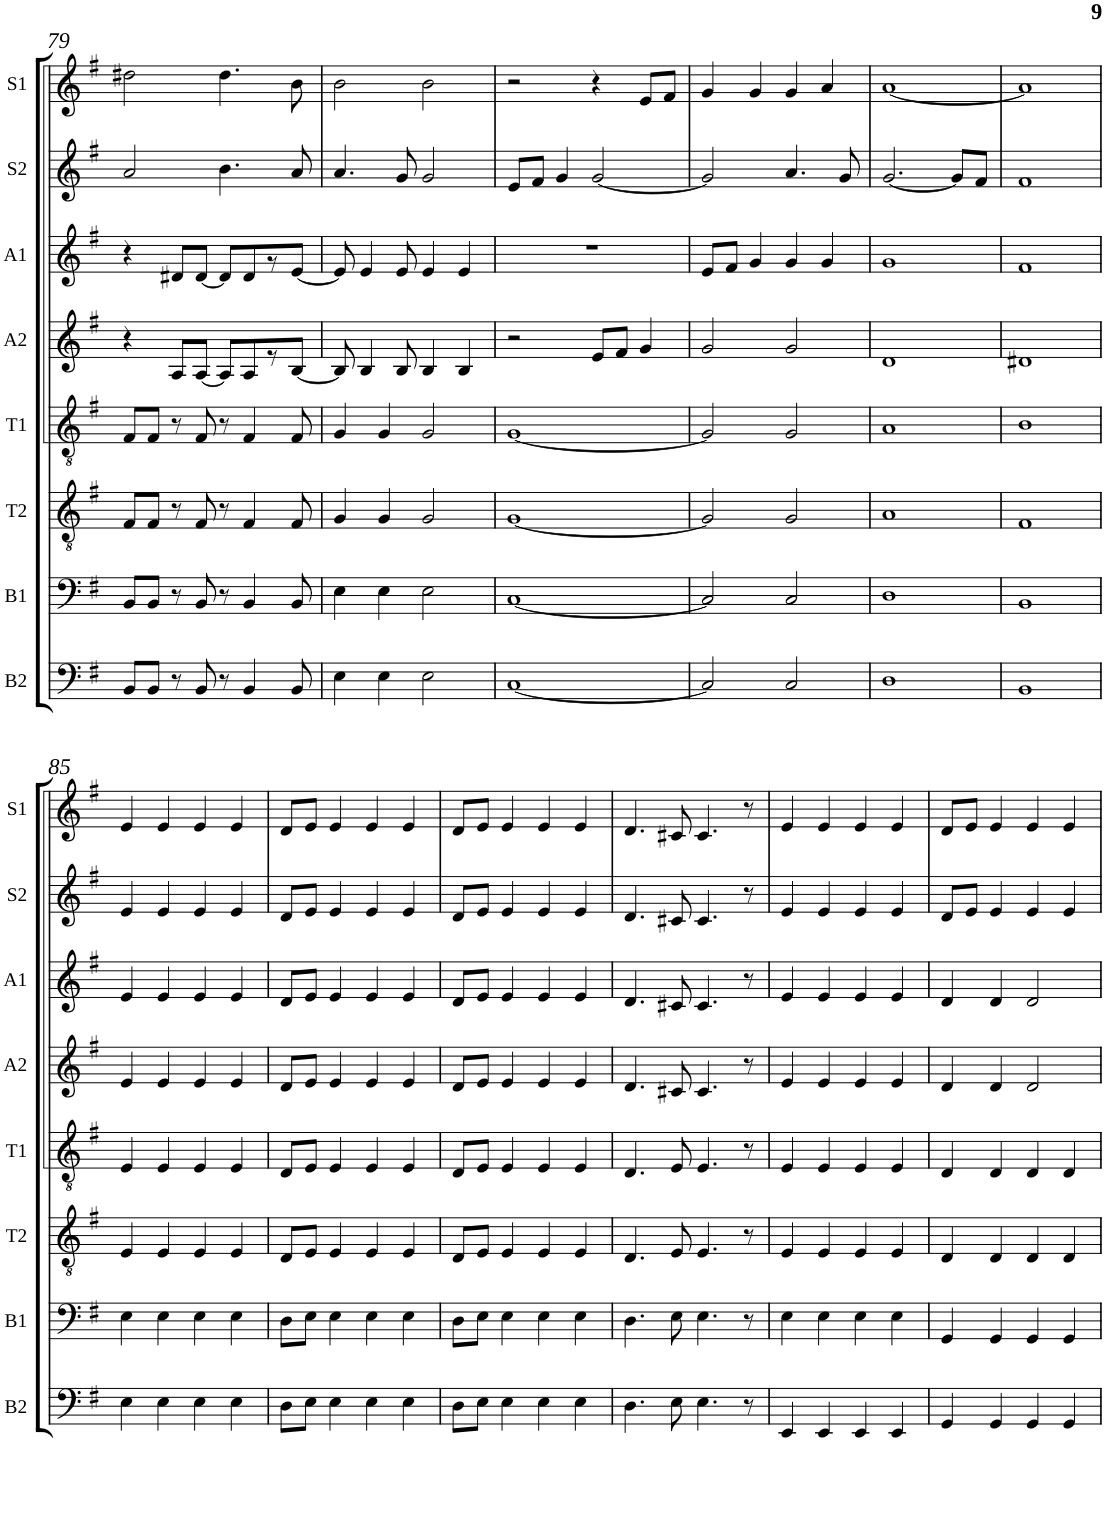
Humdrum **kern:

**kern	**kern	**kern	**kern	**kern	**kern	**kern	**kern
*part8	*part7	*part6	*part5	*part4	*part3	*part2	*part1
*staff8	*staff7	*staff6	*staff5	*staff4	*staff3	*staff2	*staff1
*I"Bass 2	*I"Bass 1	*I"Tenor 2	*I"Tenor 1	*I"Alto 2	*I"Alto 1	*I"Soprano 2	*I"Soprano 1
*I'B2	*I'B1	*I'T2	*I'T1	*I'A2	*I'A1	*I'S2	*I'S1
!!LO:PB:g=z
*clefF4	*clefF4	*clefGv2	*clefGv2	*clefG2	*clefG2	*clefG2	*clefG2
*k[f#]	*k[f#]	*k[f#]	*k[f#]	*k[f#]	*k[f#]	*k[f#]	*k[f#]
*G:	*G:	*G:	*G:	*G:	*G:	*G:	*G:
*M4/4	*M4/4	*M4/4	*M4/4	*M4/4	*M4/4	*M4/4	*M4/4
=79	=79	=79	=79	=79	=79	=79	=79
8BB/L	8BB/L	8F#/L	8F#/L	4r	4r	2a/	2dd#X\
8BB/J	8BB/J	8F#/J	8F#/J	.	.	.	.
8r	8r	8r	8r	8A/L	8d#X/L	.	.
8BB/	8BB/	8F#/	8F#/	[8A/J	[8d#/J	.	.
8r	8r	8r	8r	8A/L]	8d#/L]	4.b\	4.dd#\
4BB/	4BB/	4F#/	4F#/	8A/	8d#/	.	.
.	.	.	.	8r	8r	.	.
8BB/	8BB/	8F#/	8F#/	[8B/J	[8e/J	8a/	8b\
=80	=80	=80	=80	=80	=80	=80	=80
4E\	4E\	4G/	4G/	8B/]	8e/]	4.a/	2b\
.	.	.	.	4B/	4e/	.	.
4E\	4E\	4G/	4G/	.	.	.	.
.	.	.	.	8B/	8e/	8g/	.
2E\	2E\	2G/	2G/	4B/	4e/	2g/	2b\
.	.	.	.	4B/	4e/	.	.
=81	=81	=81	=81	=81	=81	=81	=81
[1C	[1C	[1G	[1G	2r	1r	8e/L	2r
.	.	.	.	.	.	8f#/J	.
.	.	.	.	.	.	4g/	.
.	.	.	.	8e/L	.	[2g/	4r
.	.	.	.	8f#/J	.	.	.
.	.	.	.	4g/	.	.	8e/L
.	.	.	.	.	.	.	8f#/J
=82	=82	=82	=82	=82	=82	=82	=82
2C/]	2C/]	2G/]	2G/]	2g/	8e/L	2g/]	4g/
.	.	.	.	.	8f#/J	.	.
.	.	.	.	.	4g/	.	4g/
2C/	2C/	2G/	2G/	2g/	4g/	4.a/	4g/
.	.	.	.	.	4g/	.	4a/
.	.	.	.	.	.	8g/	.
=83	=83	=83	=83	=83	=83	=83	=83
1D	1D	1A	1A	1d	1g	[2.g/	[1a
.	.	.	.	.	.	8g/L]	.
.	.	.	.	.	.	8f#/J	.
=84	=84	=84	=84	=84	=84	=84	=84
1BB	1BB	1F#	1B	1d#X	1f#	1f#	1a]
!!LO:LB:g=z
=85	=85	=85	=85	=85	=85	=85	=85
4E\	4E\	4E/	4E/	4e/	4e/	4e/	4e/
4E\	4E\	4E/	4E/	4e/	4e/	4e/	4e/
4E\	4E\	4E/	4E/	4e/	4e/	4e/	4e/
4E\	4E\	4E/	4E/	4e/	4e/	4e/	4e/
=86	=86	=86	=86	=86	=86	=86	=86
8D\L	8D\L	8D/L	8D/L	8d/L	8d/L	8d/L	8d/L
8E\J	8E\J	8E/J	8E/J	8e/J	8e/J	8e/J	8e/J
4E\	4E\	4E/	4E/	4e/	4e/	4e/	4e/
4E\	4E\	4E/	4E/	4e/	4e/	4e/	4e/
4E\	4E\	4E/	4E/	4e/	4e/	4e/	4e/
=87	=87	=87	=87	=87	=87	=87	=87
8D\L	8D\L	8D/L	8D/L	8d/L	8d/L	8d/L	8d/L
8E\J	8E\J	8E/J	8E/J	8e/J	8e/J	8e/J	8e/J
4E\	4E\	4E/	4E/	4e/	4e/	4e/	4e/
4E\	4E\	4E/	4E/	4e/	4e/	4e/	4e/
4E\	4E\	4E/	4E/	4e/	4e/	4e/	4e/
=88	=88	=88	=88	=88	=88	=88	=88
4.D\	4.D\	4.D/	4.D/	4.d/	4.d/	4.d/	4.d/
8E\	8E\	8E/	8E/	8c#X/	8c#X/	8c#X/	8c#X/
4.E\	4.E\	4.E/	4.E/	4.c#/	4.c#/	4.c#/	4.c#/
8r	8r	8r	8r	8r	8r	8r	8r
=89	=89	=89	=89	=89	=89	=89	=89
4EE/	4E\	4E/	4E/	4e/	4e/	4e/	4e/
4EE/	4E\	4E/	4E/	4e/	4e/	4e/	4e/
4EE/	4E\	4E/	4E/	4e/	4e/	4e/	4e/
4EE/	4E\	4E/	4E/	4e/	4e/	4e/	4e/
=90	=90	=90	=90	=90	=90	=90	=90
4GG/	4GG/	4D/	4D/	4d/	4d/	8d/L	8d/L
.	.	.	.	.	.	8e/J	8e/J
4GG/	4GG/	4D/	4D/	4d/	4d/	4e/	4e/
4GG/	4GG/	4D/	4D/	2d/	2d/	4e/	4e/
4GG/	4GG/	4D/	4D/	.	.	4e/	4e/
=	=	=	=	=	=	=	=
*-	*-	*-	*-	*-	*-	*-	*-
